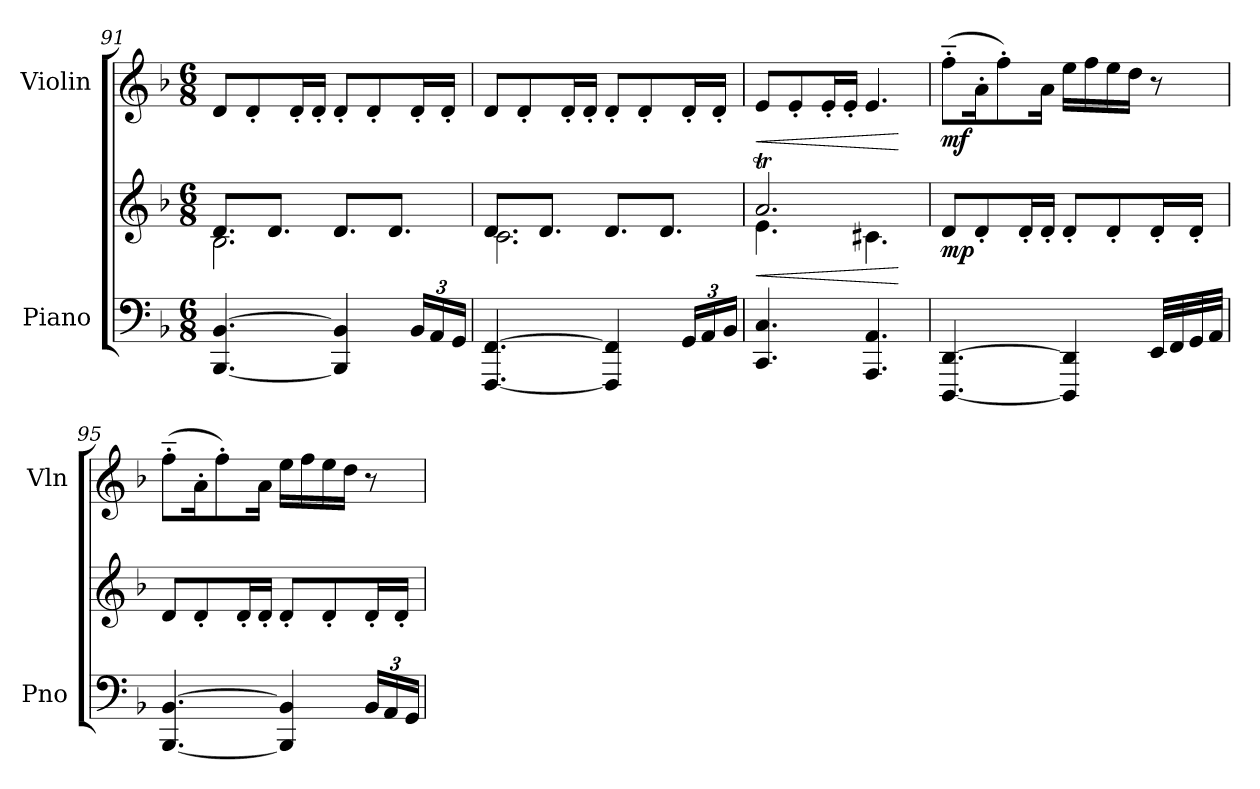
**kern	**kern	**dynam	**kern	**dynam
*part2	*part2	*part2	*part1	*part1
*staff3	*staff2	*staff2/3	*staff1	*staff1
*I"Piano	*	*	*I"Violin	*
*I'Pno	*	*	*I'Vln	*
*clefF4	*clefG2	*	*clefG2	*
*k[b-]	*k[b-]	*	*k[b-]	*
*M6/8	*M6/8	*	*M6/8	*
=91	=91	=91	=91	=91
*	*^	*	*	*
[4.BBB-/ [4.BB-/	8.d/L	2.B-\	.	8d/L	.
.	.	.	.	8d'/	.
.	8.d/J	.	.	.	.
.	.	.	.	16d'/L	.
.	.	.	.	16d'/JJ	.
4BBB-/] 4BB-/]	8.d/L	.	.	8d'/L	.
.	.	.	.	8d'/	.
.	8.d/J	.	.	.	.
*Xbrackettup	*	*	*	*	*
24BB-/LL	.	.	.	16d'/L	.
24AA/	.	.	.	.	.
.	.	.	.	16d'/JJ	.
24GG/JJ	.	.	.	.	.
!!LO:PB:g=z
=92	=92	=92	=92	=92	=92
[4.FFF/ [4.FF/	8.d/L	2.c\	.	8d/L	.
.	.	.	.	8d'/	.
.	8.d/J	.	.	.	.
.	.	.	.	16d'/L	.
.	.	.	.	16d'/JJ	.
4FFF/] 4FF/]	8.d/L	.	.	8d'/L	.
.	.	.	.	8d'/	.
.	8.d/J	.	.	.	.
24GG/LL	.	.	.	16d'/L	.
24AA/	.	.	.	.	.
.	.	.	.	16d'/JJ	.
24BB-/JJ	.	.	.	.	.
=93	=93	=93	=93	=93	=93
!	!	!	!LO:HP:b	!	!LO:HP:b
4.CC/ 4.C/	2.at/	4.e\	<	8e/L	<
.	.	.	.	8e'/	.
.	.	.	.	16e'/L	.
.	.	.	.	16e'/JJ	.
4.AAA/ 4.AA/	.	4.c#X\	.	4.e/	.
*	*v	*v	*	*	*
.	.	[	.	[
=94	=94	=94	=94	=94
!	!	!LO:DY:b	!	!LO:DY:b
[4.DDD/ [4.DD/	8d/L	mp	(>8ff~'\L	mf
.	8d'/	.	16a'\K	.
.	.	.	8ff'\)	.
.	16d'/L	.	.	.
.	16d'/JJ	.	16a\Jk	.
4DDD/] 4DD/]	8d'/L	.	16ee\LL	.
.	.	.	16ff\	.
.	8d'/	.	16ee\	.
.	.	.	16dd\JJ	.
32EE/LLL	16d'/L	.	8r	.
32FF/	.	.	.	.
32GG/	16d'/JJ	.	.	.
32AA/JJJ	.	.	.	.
=95	=95	=95	=95	=95
[4.BBB-/ [4.BB-/	8d/L	.	(>8ff~'\L	.
.	8d'/	.	16a'\K	.
.	.	.	8ff'\)	.
.	16d'/L	.	.	.
.	16d'/JJ	.	16a\Jk	.
4BBB-/] 4BB-/]	8d'/L	.	16ee\LL	.
.	.	.	16ff\	.
.	8d'/	.	16ee\	.
.	.	.	16dd\JJ	.
24BB-/LL	16d'/L	.	8r	.
24AA/	.	.	.	.
.	16d'/JJ	.	.	.
24GG/JJ	.	.	.	.
=	=	=	=	=
*-	*-	*-	*-	*-
